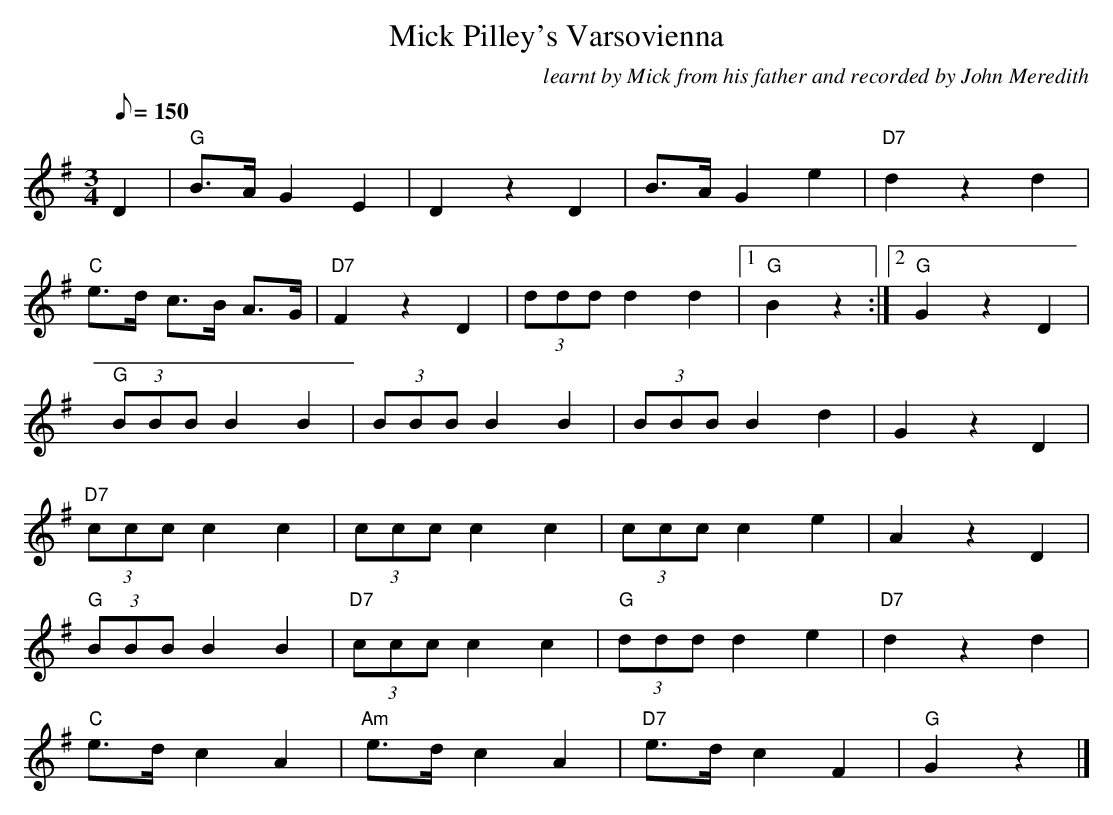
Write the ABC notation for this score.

X:1
T:Mick Pilley's Varsovienna
C:learnt by Mick from his father and recorded by John Meredith
M:3/4
L:1/8
Q:150
K:G
D2|"G"B>AG2E2|D2z2D2|B>AG2e2|"D7"d2z2d2|
"C"e>d c>B A>G|"D7"F2z2D2|(3ddd d2d2|1"G"B2z2:|2"G"G2z2D2|
"G"(3BBBB2B2|(3BBBB2B2|(3BBBB2d2|G2z2D2|
"D7"(3ccc c2c2|(3ccc c2c2|(3ccc c2e2|A2z2D2|
"G"(3BBBB2B2|"D7"(3ccc c2c2|"G"(3dddd2e2|"D7"d2z2d2|
"C"e>d c2A2|"Am"e>dc2A2|"D7"e>d c2 F2|"G"G2z2|]
